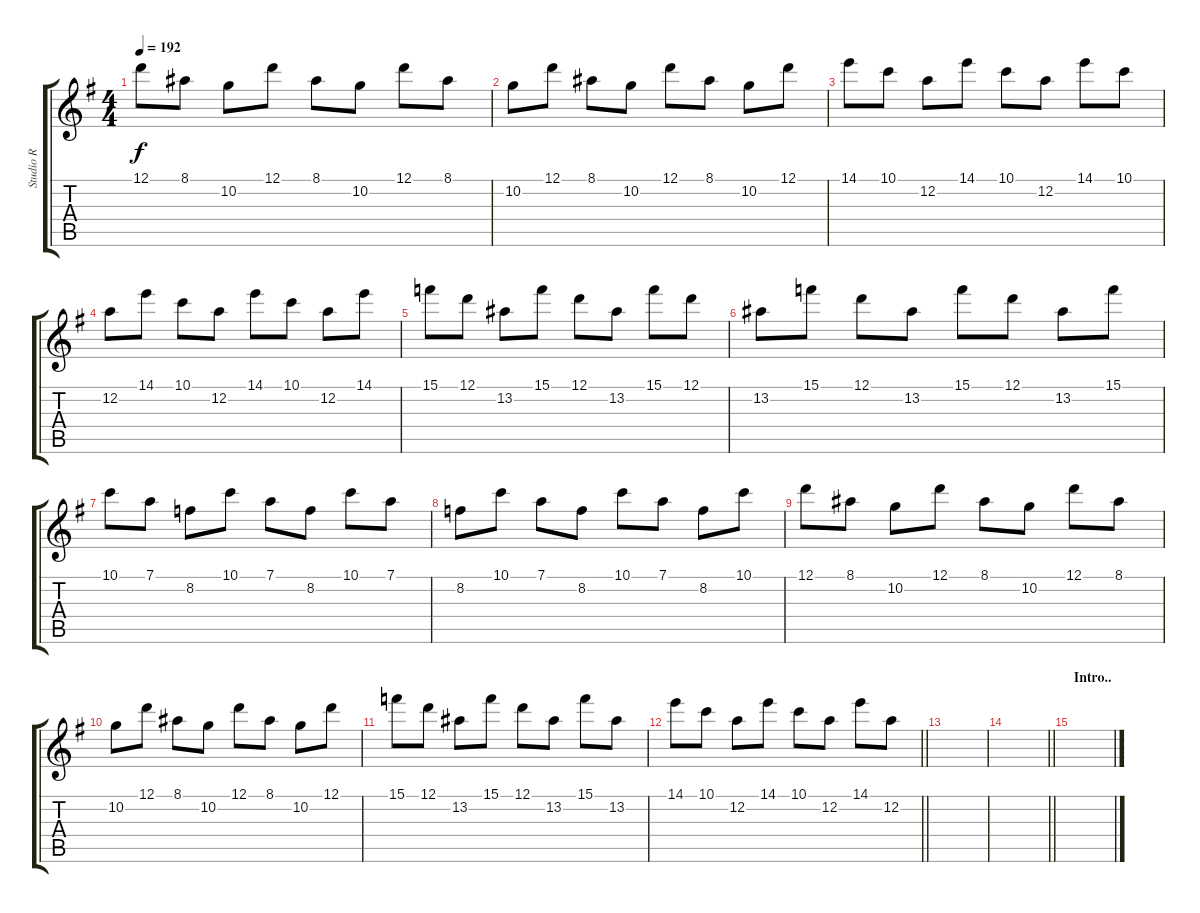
\track ("Studio R" "Studio R") {instrument distortionguitar}
\staff {score tabs}
\tuning (D4 A3 F3 C3 G2 D2) {hide}
\ts (4 4)
\tempo 192
\clef g2
\ks g
12.1.8{dy f} 8.1.8 10.2.8 12.1.8 8.1.8 10.2.8 12.1.8 8.1.8 |
10.2.8 12.1.8 8.1.8 10.2.8 12.1.8 8.1.8 10.2.8 12.1.8 |
14.1.8 10.1.8 12.2.8 14.1.8 10.1.8 12.2.8 14.1.8 10.1.8 |
12.2.8 14.1.8 10.1.8 12.2.8 14.1.8 10.1.8 12.2.8 14.1.8 |
15.1.8 12.1.8 13.2.8 15.1.8 12.1.8 13.2.8 15.1.8 12.1.8 |
13.2.8 15.1.8 12.1.8 13.2.8 15.1.8 12.1.8 13.2.8 15.1.8 |
10.1.8 7.1.8 8.2.8 10.1.8 7.1.8 8.2.8 10.1.8 7.1.8 |
8.2.8 10.1.8 7.1.8 8.2.8 10.1.8 7.1.8 8.2.8 10.1.8 |
12.1.8 8.1.8 10.2.8 12.1.8 8.1.8 10.2.8 12.1.8 8.1.8 |
10.2.8 12.1.8 8.1.8 10.2.8 12.1.8 8.1.8 10.2.8 12.1.8 |
15.1.8 12.1.8 13.2.8 15.1.8 12.1.8 13.2.8 15.1.8 13.2.8 |
\barLineRight lightlight
14.1.8 10.1.8 12.2.8 14.1.8 10.1.8 12.2.8 14.1.8 12.2.8 |
|
\barLineRight lightlight
|
\section ("" "Intro..")
